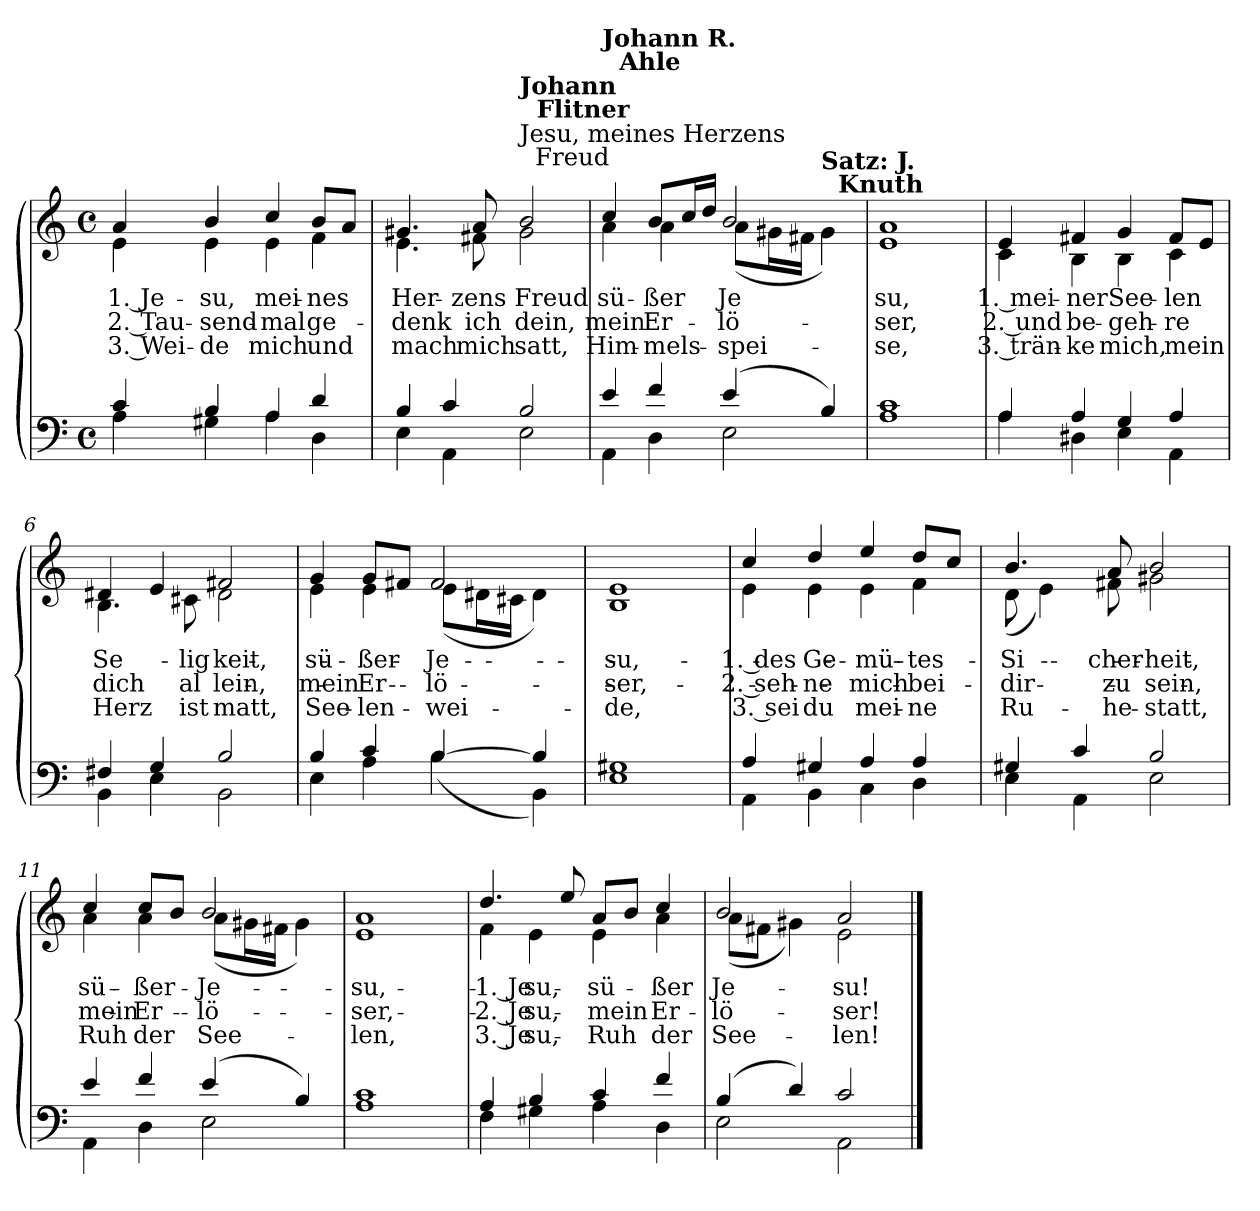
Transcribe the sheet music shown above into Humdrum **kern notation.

**kern	**kern	**text	**text	**text
*part1	*part1	*part1	*part1	*part1
*staff2	*staff1	*staff1	*staff1	*staff1
*clefF4	*clefG2	*	*	*
*k[]	*k[]	*	*	*
*C:	*C:	*	*	*
*M4/4	*M4/4	*	*	*
*met(c)	*met(c)	*	*	*
=1	=1	=1	=1	=1
*^	*^	*	*	*
4c/	4A\	4a/	4e\	1. Je-	2. Tau-	3. Wei-
4B/	4G#\	4b/	4e\	su,	send-	de
4A/	4A\	4cc/	4e\	mei-	mal	mich
4d/	4D\	8b/L	4f\	nes	ge-	und
.	.	8a/J	.	.	.	.
=2	=2	=2	=2	=2	=2	=2
4B/	4E\	4.g#/	4.e\	Her-	denk	mach
4c/	4AA\	.	.	.	.	.
.	.	8a/	8f#\	zens	ich	mich
!	!	!LO:TX:a:t=Jesu, meines Herzens\n                           Freud	!	!	!	!
!	!	!LO:TX:a:B:t=Johann\n                           Flitner	!	!	!	!
2B/	2E\	2b/	2g#\	Freud	dein,	satt,
=3	=3	=3	=3	=3	=3	=3
!	!	!LO:TX:a:B:t=Johann R.\n                           Ahle	!	!	!	!
4e/	4AA\	4cc/	4a\	sü-	mein	Him-
4f/	4D\	8b/L	4a\	ßer	Er-	mels-
.	.	16cc/L	.	.	.	.
.	.	16dd/JJ	.	.	.	.
(>4e/	2E\	2b/	(<8a\L	Je	lö-	spei-
.	.	.	16g#\L	.	.	.
.	.	.	16f#\JJ	.	.	.
!	!	!	!LO:TX:a:B:t=Satz&colon; J.\n                           Knuth	!	!	!
4B/)	.	.	4g#\)	.	.	.
=4	=4	=4	=4	=4	=4	=4
1c/	1A\	1a/	1e\	su,	ser,	se,
!!LO:LB:g=z	!!
=5	=5	=5	=5	=5	=5	=5
4A/	4A\	4e/	4c\	1. mei-	2. und	3. trän-
4A/	4D#\	4f#/	4B\	ner	be-	ke
4G/	4E\	4g/	4B\	See-	geh-	mich,
4A/	4AA\	8f#/L	4c\	len	re	mein
.	.	8e/J	.	.	.	.
=6	=6	=6	=6	=6	=6	=6
4F#/	4BB\	4d#/	4.B\	Se-	dich	Herz
4G/	4E\	4e/	.	.	.	.
.	.	.	8c#\	lig-	al-	ist
2B/	2BB\	2f#/	2d#\	keit,	lein,	matt,
=7	=7	=7	=7	=7	=7	=7
4B/	4E\	4g/	4e\	sü-	mein	See-
4c/	4A\	8g/L	4e\	ßer	Er-	len-
.	.	8f#/J	.	.	.	.
[4B/	(<4B\	2f#/	(<8e\L	Je-	lö	wei-
.	.	.	16d#\L	.	.	.
.	.	.	16c#\JJ	.	.	.
4B/]	4BB\)	.	4d#\)	.	.	.
=8	=8	=8	=8	=8	=8	=8
1G#/	1E\	1e/	1B\	su,	ser,	de,
!!LO:LB:g=z	!!
=9	=9	=9	=9	=9	=9	=9
4A/	4AA\	4cc/	4e\	1. des	2. seh-	3. sei
4G#/	4BB\	4dd/	4e\	Ge-	ne	du
4A/	4C\	4ee/	4e\	mü-	mich	mei-
4A/	4D\	8dd/L	4f\	tes	bei	ne
.	.	8cc/J	.	.	.	.
=10	=10	=10	=10	=10	=10	=10
4G#/	4E\	4.b/	(<8d\	Si-	dir	Ru-
.	.	.	4e\)	.	.	.
4c/	4AA\	.	.	.	.	.
.	.	8a/	8f#\	cher-	zu	he-
2B/	2E\	2b/	2g#\	heit,	sein,	statt,
=11	=11	=11	=11	=11	=11	=11
4e/	4AA\	4cc/	4a\	sü-	mein	Ruh
4f/	4D\	8cc/L	4a\	ßer	Er-	der
.	.	8b/J	.	.	.	.
(>4e/	2E\	2b/	(<8a\L	Je-	lö-	See-
.	.	.	16g#\L	.	.	.
.	.	.	16f#\JJ	.	.	.
4B/)	.	.	4g#\)	.	.	.
=12	=12	=12	=12	=12	=12	=12
1c/	1A\	1a/	1e\	su,	ser,	len,
!!LO:LB:g=z	!!
=13	=13	=13	=13	=13	=13	=13
4A/	4F\	4.dd/	4f\	1. Je-	2. Je-	3. Je-
4B/	4G#\	.	4e\	su,	su,	su,
.	.	8ee/	.	.	.	.
4c/	4A\	8a/L	4e\	sü-	mein	Ruh
.	.	8b/J	.	.	.	.
4f/	4D\	4cc/	4a\	ßer	Er-	der
=14	=14	=14	=14	=14	=14	=14
(>4B/	2E\	2b/	(<8a\L	Je-	lö-	See-
.	.	.	8f#\J	.	.	.
4d/)	.	.	4g#\)	.	.	.
2c/	2AA\	2a/	2e\	su!	ser!	len!
*v	*v	*	*	*	*	*
*	*v	*v	*	*	*
==	==	==	==	==
*-	*-	*-	*-	*-
